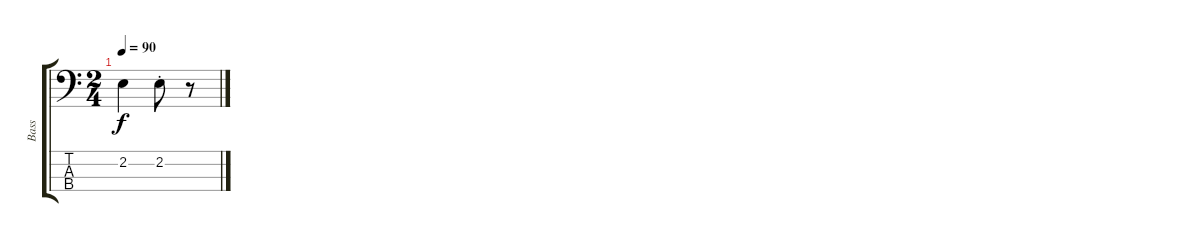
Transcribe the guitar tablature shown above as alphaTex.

\track ("Bass" "Bass") {instrument electricbassfinger}
\staff {score tabs}
\tuning (G2 D2 A1 E1) {hide}
\ts (2 4)
\tempo 90
\clef f4
\ks c
2.2.4{dy f} 2.2{st}.8 r.8
